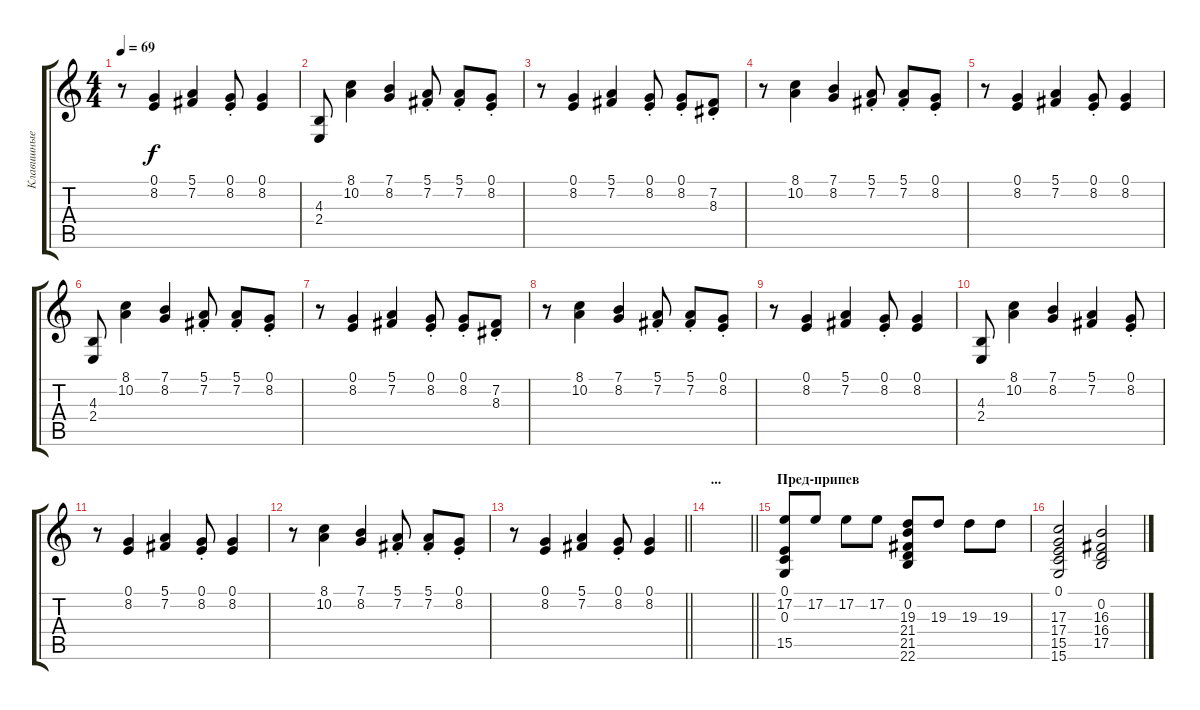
\track ("Клавишные II" "Клавишные ") {instrument stringensemble1}
\staff {score tabs}
\tuning (E4 B3 G3 D3 A2 E2) {hide}
\ts (4 4)
\tempo 69
\clef g2
\ks c
r.8{dy f} (0.1 8.2).4 (5.1 7.2).4 (0.1{st} 8.2{st}).8 (0.1 8.2).4 |
(4.3 2.4).8 (8.1 10.2).4 (7.1 8.2).4 (5.1{st} 7.2{st}).8 (5.1{st} 7.2{st}).8 (0.1{st} 8.2{st}).8 |
r.8 (0.1 8.2).4 (5.1 7.2).4 (0.1{st} 8.2{st}).8 (0.1{st} 8.2{st}).8 (7.2{st} 8.3{st}).8 |
r.8 (8.1 10.2).4 (7.1 8.2).4 (5.1{st} 7.2{st}).8 (5.1{st} 7.2{st}).8 (0.1{st} 8.2{st}).8 |
r.8 (0.1 8.2).4 (5.1 7.2).4 (0.1{st} 8.2{st}).8 (0.1 8.2).4 |
(4.3 2.4).8 (8.1 10.2).4 (7.1 8.2).4 (5.1{st} 7.2{st}).8 (5.1{st} 7.2{st}).8 (0.1{st} 8.2{st}).8 |
r.8 (0.1 8.2).4 (5.1 7.2).4 (0.1{st} 8.2{st}).8 (0.1{st} 8.2{st}).8 (7.2{st} 8.3{st}).8 |
r.8 (8.1 10.2).4 (7.1 8.2).4 (5.1{st} 7.2{st}).8 (5.1{st} 7.2{st}).8 (0.1{st} 8.2{st}).8 |
r.8 (0.1 8.2).4 (5.1 7.2).4 (0.1{st} 8.2{st}).8 (0.1 8.2).4 |
(4.3 2.4).8 (8.1 10.2).4 (7.1 8.2).4 (5.1 7.2).4 (0.1{st} 8.2{st}).8 |
r.8 (0.1 8.2).4 (5.1 7.2).4 (0.1{st} 8.2{st}).8 (0.1 8.2).4 |
r.8 (8.1 10.2).4 (7.1 8.2).4 (5.1{st} 7.2{st}).8 (5.1{st} 7.2{st}).8 (0.1{st} 8.2{st}).8 |
\barLineRight lightlight
r.8 (0.1 8.2).4 (5.1 7.2).4 (0.1{st} 8.2{st}).8 (0.1 8.2).4 |
\section ("" "...")
\barLineRight lightlight
|
\section ("" "Пред-припев")
(0.1 17.2 0.3 15.5).8 17.2.8 17.2.8 17.2.8 (0.2 19.3 21.4 21.5 22.6).8 19.3.8 19.3.8 19.3.8 |
(0.1 17.3 17.4 15.5 15.6).2 (0.2 16.3 16.4 17.5).2
